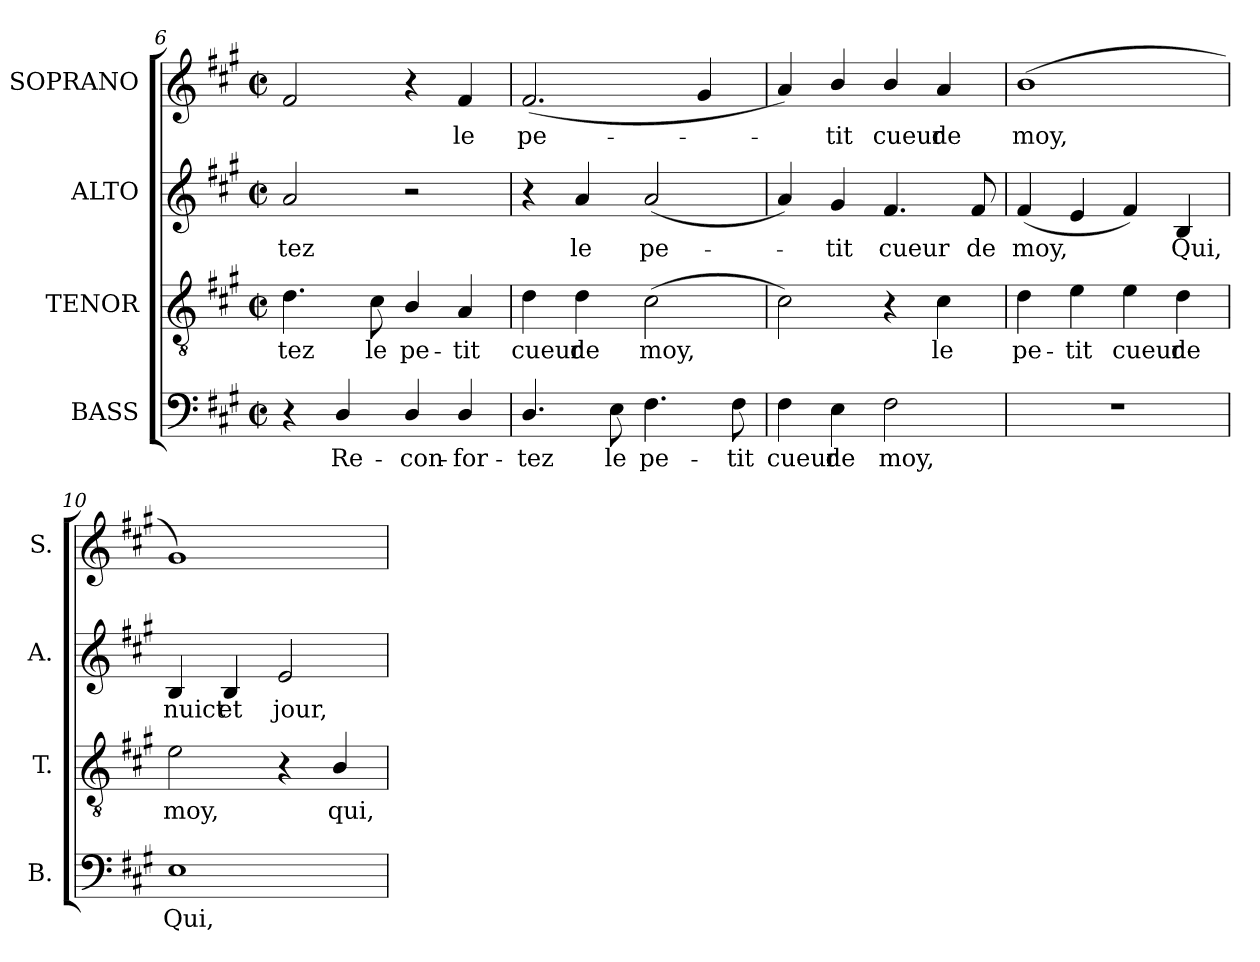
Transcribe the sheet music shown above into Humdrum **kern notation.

**kern	**text	**kern	**text	**kern	**text	**kern	**text
*part4	*part4	*part3	*part3	*part2	*part2	*part1	*part1
*staff4	*staff4	*staff3	*staff3	*staff2	*staff2	*staff1	*staff1
*I"BASS	*	*I"TENOR	*	*I"ALTO	*	*I"SOPRANO	*
*I'B.	*	*I'T.	*	*I'A.	*	*I'S.	*
*clefF4	*	*clefGv2	*	*clefG2	*	*clefG2	*
*	*	*ITrd7c12	*	*	*	*	*
*k[f#c#g#]	*	*k[f#c#g#]	*	*k[f#c#g#]	*	*k[f#c#g#]	*
*f#:	*	*f#:	*	*f#:	*	*f#:	*
*M2/2	*	*M2/2	*	*M2/2	*	*M2/2	*
*met(c|)	*	*met(c|)	*	*met(c|)	*	*met(c|)	*
=6	=6	=6	=6	=6	=6	=6	=6
!	!	!	!LO:LY:b:color=#000000	!	!	!	!
!	!	!	!	!	!LO:LY:b:color=#000000	!	!
4r	.	4.Di\	-tez	2ai/	-tez	2f#i/	.
!	!LO:LY:b:color=#000000	!	!	!	!	!	!
4Di/	Re-	.	.	.	.	.	.
!	!	!	!LO:LY:b:color=#000000	!	!	!	!
.	.	8C#i\	le	.	.	.	.
!	!LO:LY:b:color=#000000	!	!	!	!	!	!
!	!	!	!LO:LY:b:color=#000000	!	!	!	!
4Di/	-con-	4BBi/	pe-	2r	.	4r	.
!	!LO:LY:b:color=#000000	!	!	!	!	!	!
!	!	!	!LO:LY:b:color=#000000	!	!	!	!
!	!	!	!	!	!	!	!LO:LY:b:color=#000000
4Di/	-for-	4AAi/	-tit	.	.	4f#i/	le
=7	=7	=7	=7	=7	=7	=7	=7
!	!LO:LY:b:color=#000000	!	!	!	!	!	!
!	!	!	!LO:LY:b:color=#000000	!	!	!	!
!	!	!	!	!	!	!	!LO:LY:b:color=#000000
4.Di/	-tez	4Di\	cueur	4r	.	(2.f#i/	pe-
!	!	!	!LO:LY:b:color=#000000	!	!	!	!
!	!	!	!	!	!LO:LY:b:color=#000000	!	!
.	.	4Di\	de	4ai/	le	.	.
!	!LO:LY:b:color=#000000	!	!	!	!	!	!
8Ei\	le	.	.	.	.	.	.
!	!LO:LY:b:color=#000000	!	!	!	!	!	!
!	!	!	!LO:LY:b:color=#000000	!	!	!	!
!	!	!	!	!	!LO:LY:b:color=#000000	!	!
4.F#i\	pe-	(2C#i\	moy,	(2ai/	pe-	.	.
.	.	.	.	.	.	4g#i/	.
!	!LO:LY:b:color=#000000	!	!	!	!	!	!
8F#i\	-tit	.	.	.	.	.	.
=8	=8	=8	=8	=8	=8	=8	=8
!	!LO:LY:b:color=#000000	!	!	!	!	!	!
4F#i\	cueur	2C#i\)	.	4ai/)	.	4ai/)	.
!	!LO:LY:b:color=#000000	!	!	!	!	!	!
!	!	!	!	!	!LO:LY:b:color=#000000	!	!
!	!	!	!	!	!	!	!LO:LY:b:color=#000000
4Ei\	de	.	.	4g#i/	-tit	4bi/	-tit
!	!LO:LY:b:color=#000000	!	!	!	!	!	!
!	!	!	!	!	!LO:LY:b:color=#000000	!	!
!	!	!	!	!	!	!	!LO:LY:b:color=#000000
2F#i\	moy,	4r	.	4.f#i/	cueur	4bi/	cueur
!	!	!	!LO:LY:b:color=#000000	!	!	!	!
!	!	!	!	!	!	!	!LO:LY:b:color=#000000
.	.	4C#i\	le	.	.	4ai/	de
!	!	!	!	!	!LO:LY:b:color=#000000	!	!
.	.	.	.	8f#i/	de	.	.
!!LO:LB:g=z
=9	=9	=9	=9	=9	=9	=9	=9
!	!	!	!LO:LY:b:color=#000000	!	!	!	!
!	!	!	!	!	!LO:LY:b:color=#000000	!	!
!	!	!	!	!	!	!	!LO:LY:b:color=#000000
1r	.	4Di\	pe-	(4f#i/	moy,	(1bi	moy,
!	!	!	!LO:LY:b:color=#000000	!	!	!	!
.	.	4Ei\	-tit	4ei/	.	.	.
!	!	!	!LO:LY:b:color=#000000	!	!	!	!
.	.	4Ei\	cueur	4f#i/)	.	.	.
!	!	!	!LO:LY:b:color=#000000	!	!	!	!
!	!	!	!	!	!LO:LY:b:color=#000000	!	!
.	.	4Di\	de	4Bi/	Qui,	.	.
=10	=10	=10	=10	=10	=10	=10	=10
!	!LO:LY:b:color=#000000	!	!	!	!	!	!
!	!	!	!LO:LY:b:color=#000000	!	!	!	!
!	!	!	!	!	!LO:LY:b:color=#000000	!	!
1Ei	Qui,	2Ei\	moy,	4Bi/	nuict	1g#i)	.
!	!	!	!	!	!LO:LY:b:color=#000000	!	!
.	.	.	.	4Bi/	et	.	.
!	!	!	!	!	!LO:LY:b:color=#000000	!	!
.	.	4r	.	2ei/	jour,	.	.
!	!	!	!LO:LY:b:color=#000000	!	!	!	!
.	.	4BBi/	qui,	.	.	.	.
=	=	=	=	=	=	=	=
*-	*-	*-	*-	*-	*-	*-	*-
